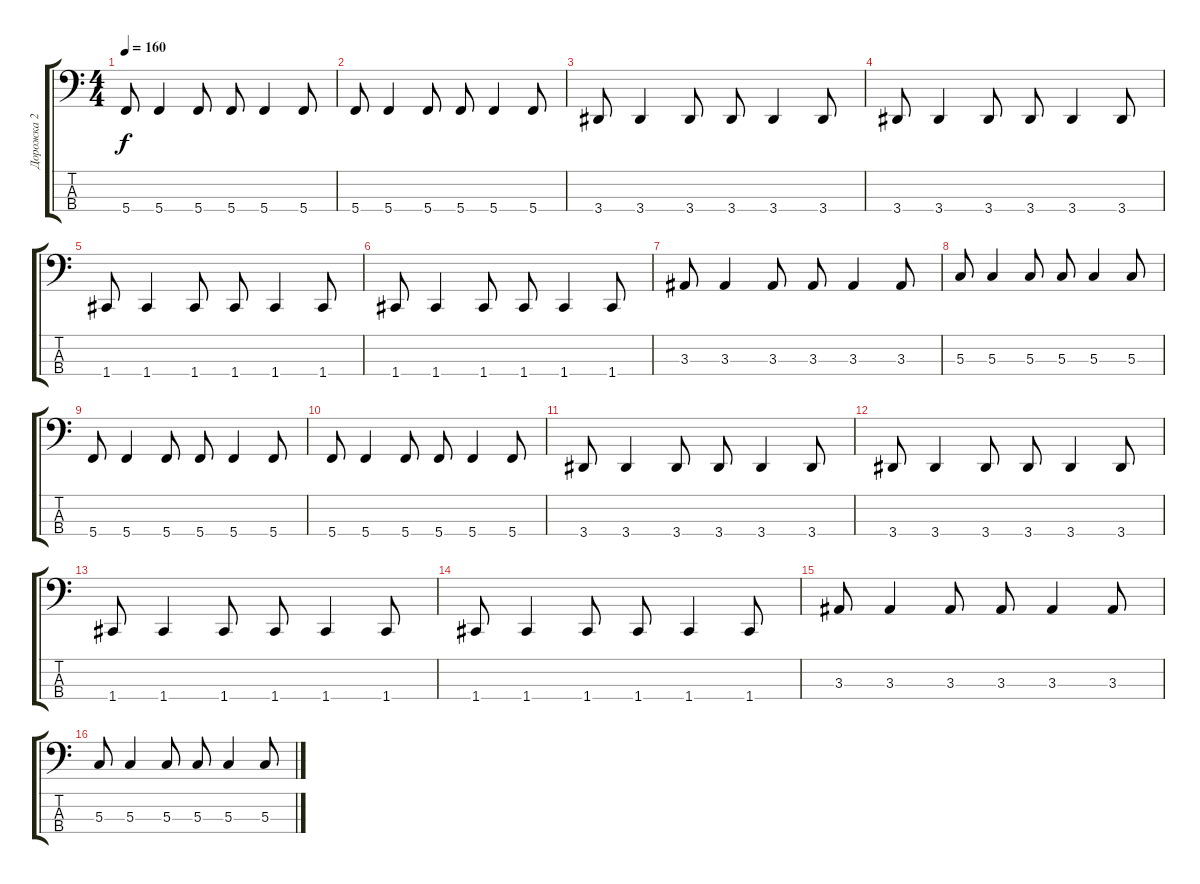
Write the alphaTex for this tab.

\track ("Дорожка 2" "Дорожка 2") {instrument electricbasspick}
\staff {score tabs}
\tuning (F2 C2 G1 C1) {hide}
\ts (4 4)
\tempo 160
\clef f4
\ks c
5.4.8{dy f} 5.4.4 5.4.8 5.4.8 5.4.4 5.4.8 |
5.4.8 5.4.4 5.4.8 5.4.8 5.4.4 5.4.8 |
3.4.8 3.4.4 3.4.8 3.4.8 3.4.4 3.4.8 |
3.4.8 3.4.4 3.4.8 3.4.8 3.4.4 3.4.8 |
1.4.8 1.4.4 1.4.8 1.4.8 1.4.4 1.4.8 |
1.4.8 1.4.4 1.4.8 1.4.8 1.4.4 1.4.8 |
3.3.8 3.3.4 3.3.8 3.3.8 3.3.4 3.3.8 |
5.3.8 5.3.4 5.3.8 5.3.8 5.3.4 5.3.8 |
5.4.8 5.4.4 5.4.8 5.4.8 5.4.4 5.4.8 |
5.4.8 5.4.4 5.4.8 5.4.8 5.4.4 5.4.8 |
3.4.8 3.4.4 3.4.8 3.4.8 3.4.4 3.4.8 |
3.4.8 3.4.4 3.4.8 3.4.8 3.4.4 3.4.8 |
1.4.8 1.4.4 1.4.8 1.4.8 1.4.4 1.4.8 |
1.4.8 1.4.4 1.4.8 1.4.8 1.4.4 1.4.8 |
3.3.8 3.3.4 3.3.8 3.3.8 3.3.4 3.3.8 |
5.3.8 5.3.4 5.3.8 5.3.8 5.3.4 5.3.8
